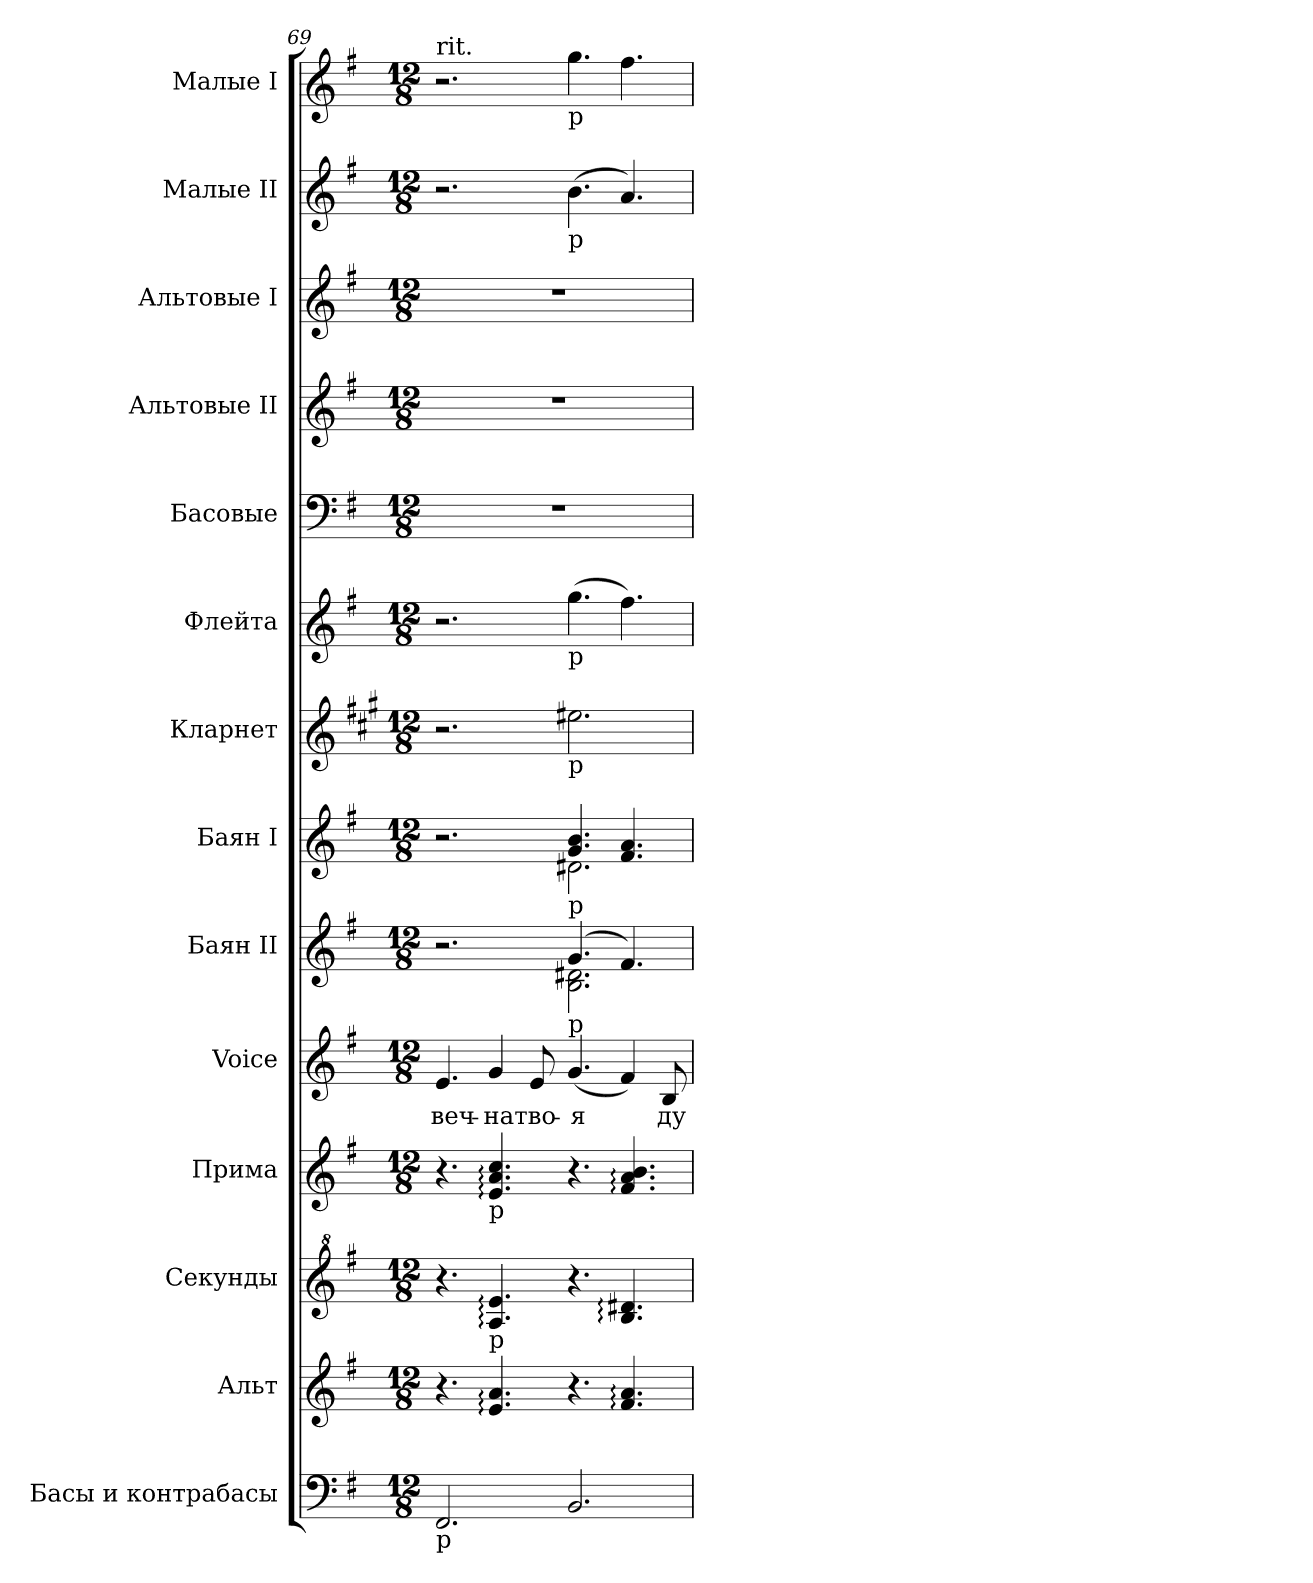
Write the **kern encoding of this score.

**kern	**kern	**kern	**kern	**kern	**text	**kern	**kern	**kern	**kern	**kern	**kern	**kern	**kern	**kern
*part14	*part13	*part12	*part11	*part10	*part10	*part9	*part8	*part7	*part6	*part5	*part4	*part3	*part2	*part1
*staff14	*staff13	*staff12	*staff11	*staff10	*staff10	*staff9	*staff8	*staff7	*staff6	*staff5	*staff4	*staff3	*staff2	*staff1
*I"Басы и контрабасы	*I"Альт	*I"Секунды	*I"Прима	*I"Voice	*	*I"Баян II	*I"Баян I	*I"Кларнет	*I"Флейта	*I"Басовые	*I"Альтовые II	*I"Альтовые I	*I"Малые II	*I"Малые I
*	*	*	*	*I'Voice	*	*	*	*	*	*	*	*	*	*
*clefF4	*clefG2	*clefG^2	*clefG2	*clefG2	*	*clefG2	*clefG2	*clefG2	*clefG2	*clefF4	*clefG2	*clefG2	*clefG2	*clefG2
*ITrd7c12	*ITrd7c12	*ITrd7c12	*ITrd7c12	*	*	*	*	*ITrd1c2	*	*	*	*	*	*
*k[f#]	*k[f#]	*k[f#]	*k[f#]	*k[f#]	*	*k[f#]	*k[f#]	*k[f#]	*k[f#]	*k[f#]	*k[f#]	*k[f#]	*k[f#]	*k[f#]
*G:	*G:	*G:	*G:	*G:	*	*G:	*G:	*G:	*G:	*G:	*G:	*G:	*G:	*G:
*M12/8	*M12/8	*M12/8	*M12/8	*M12/8	*	*M12/8	*M12/8	*M12/8	*M12/8	*M12/8	*M12/8	*M12/8	*M12/8	*M12/8
=69	=69	=69	=69	=69	=69	=69	=69	=69	=69	=69	=69	=69	=69	=69
!	!	!	!	!	!	!	!	!	!	!	!	!	!	!LO:TX:t=rit.
!LO:TX:b:t=p	!	!	!	!	!	!	!	!	!	!	!	!	!	!
!	!	!	!	!	!LO:LY:b:color=#000000	!	!	!	!	!LO:N:vis=1	!LO:N:vis=1	!LO:N:vis=1	!	!
*	*	*	*	*	*	*^	*^	*	*	*	*	*	*	*
2.FFF#i/	4.r	4.r	4.r	4.ei/	веч-	2.r	2.ryy	2.r	4.ryy	2.r	2.r	1.r	1.r	1.r	2.r	2.r
!	!	!	!LO:TX:b:t=p	!	!	!	!	!	!	!	!	!	!	!	!	!
!	!	!LO:TX:b:t=p	!	!	!	!	!	!	!	!	!	!	!	!	!	!
!	!	!	!	!	!LO:LY:b:color=#000000	!	!	!	!	!	!	!	!	!	!	!
.	4.Ei/: 4.Ai:	4.Ai/: 4.ei:	4.Ei/: 4.Ai: 4.ci:	4gi/	-на	.	.	.	4.ryy	.	.	.	.	.	.	.
!	!	!	!	!	!LO:LY:b:color=#000000	!	!	!	!	!	!	!	!	!	!	!
.	.	.	.	8ei/	тво-	.	.	.	.	.	.	.	.	.	.	.
!	!	!	!	!	!	!	!	!	!	!	!	!	!	!	!	!LO:TX:b:t=p
!	!	!	!	!	!	!	!	!	!	!	!	!	!	!	!LO:TX:b:t=p	!
!	!	!	!	!	!	!	!	!	!	!	!LO:TX:b:t=p	!	!	!	!	!
!	!	!	!	!	!	!	!	!	!	!LO:TX:b:t=p	!	!	!	!	!	!
!	!	!	!	!	!	!	!	!LO:TX:b:t=p	!	!	!	!	!	!	!	!
!	!	!	!	!	!	!LO:TX:b:t=p	!	!	!	!	!	!	!	!	!	!
!	!	!	!	!	!LO:LY:b:color=#000000	!	!	!	!	!	!	!	!	!	!	!
2.BBBi/	4.r	4.r	4.r	(4.gi/	-я	(4.gi/	2.Bi\ 2.d#Xi	4.gi/ 4.bi	2.d#Xi\	2.dd#Xi\	(4.ggi\	.	.	.	(4.bi\	4.ggi\
.	4.F#i/: 4.Ai:	4.Bi/: 4.d#Xi:	4.F#i/: 4.Ai: 4.Bi:	4f#i/)	.	4.f#i/)	.	4.f#i/ 4.ai	.	.	4.ff#i\)	.	.	.	4.ai/)	4.ff#i\
!	!	!	!	!	!LO:LY:b:color=#000000	!	!	!	!	!	!	!	!	!	!	!
.	.	.	.	8Bi/	ду-	.	.	.	.	.	.	.	.	.	.	.
*	*	*	*	*	*	*v	*v	*	*	*	*	*	*	*	*	*
*	*	*	*	*	*	*	*v	*v	*	*	*	*	*	*	*
=	=	=	=	=	=	=	=	=	=	=	=	=	=	=
*-	*-	*-	*-	*-	*-	*-	*-	*-	*-	*-	*-	*-	*-	*-
